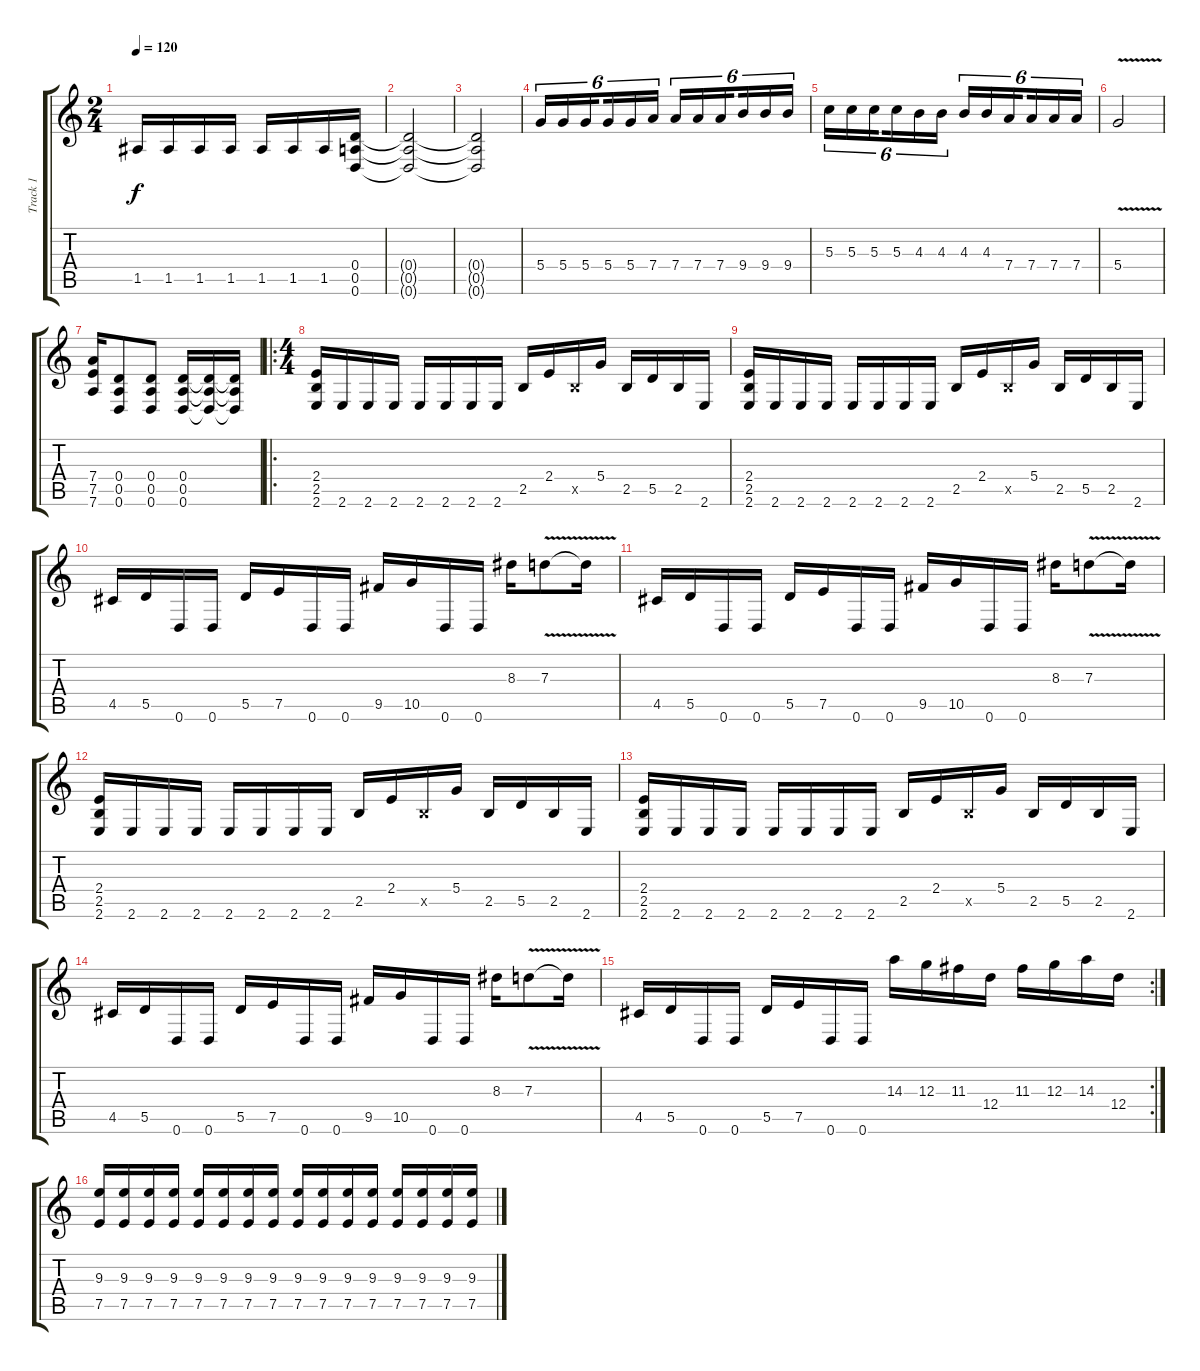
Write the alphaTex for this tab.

\track ("Track 1" "Track 1") {instrument distortionguitar}
\staff {score tabs}
\tuning (E4 B3 G3 D3 A2 D2) {hide}
\ts (2 4)
\tempo 120
\clef g2
\ks c
1.5.16{dy f} 1.5.16 1.5.16 1.5.16 1.5.16 1.5.16 1.5.16 (0.4 0.5 0.6).16 |
(0.4{t} 0.5{t} 0.6{t}).2 |
(0.4{t} 0.5{t} 0.6{t}).2 |
5.4.16{tu (6 4)} 5.4.16{tu (6 4)} 5.4.16{tu (6 4) beam splitsecondary} 5.4.16{tu (6 4)} 5.4.16{tu (6 4)} 7.4.16{tu (6 4)} 7.4.16{tu (6 4)} 7.4.16{tu (6 4)} 7.4.16{tu (6 4) beam splitsecondary} 9.4.16{tu (6 4)} 9.4.16{tu (6 4)} 9.4.16{tu (6 4)} |
5.3.16{tu (6 4)} 5.3.16{tu (6 4)} 5.3.16{tu (6 4) beam splitsecondary} 5.3.16{tu (6 4)} 4.3.16{tu (6 4)} 4.3.16{tu (6 4)} 4.3.16{tu (6 4)} 4.3.16{tu (6 4)} 7.4.16{tu (6 4) beam splitsecondary} 7.4.16{tu (6 4)} 7.4.16{tu (6 4)} 7.4.16{tu (6 4)} |
5.4{v}.2 |
(7.4 7.5 7.6).16 (0.4 0.5 0.6).8 (0.4 0.5 0.6).8 (0.4 0.5 0.6).16 (0.4{t} 0.5{t} 0.6{t}).16 (0.4{t} 0.5{t} 0.6{t}).16 |
\ro
\ts (4 4)
(2.4 2.5 2.6).16 2.6.16 2.6.16 2.6.16 2.6.16 2.6.16 2.6.16 2.6.16 2.5.16 2.4.16 2.5{x}.16 5.4.16 2.5.16 5.5.16 2.5.16 2.6.16 |
(2.4 2.5 2.6).16 2.6.16 2.6.16 2.6.16 2.6.16 2.6.16 2.6.16 2.6.16 2.5.16 2.4.16 2.5{x}.16 5.4.16 2.5.16 5.5.16 2.5.16 2.6.16 |
4.5.16 5.5.16 0.6.16 0.6.16 5.5.16 7.5.16 0.6.16 0.6.16 9.5.16 10.5.16 0.6.16 0.6.16 8.3.16 7.3{v}.8 7.3{t}.16 |
4.5.16 5.5.16 0.6.16 0.6.16 5.5.16 7.5.16 0.6.16 0.6.16 9.5.16 10.5.16 0.6.16 0.6.16 8.3.16 7.3{v}.8 7.3{t}.16 |
(2.4 2.5 2.6).16 2.6.16 2.6.16 2.6.16 2.6.16 2.6.16 2.6.16 2.6.16 2.5.16 2.4.16 2.5{x}.16 5.4.16 2.5.16 5.5.16 2.5.16 2.6.16 |
(2.4 2.5 2.6).16 2.6.16 2.6.16 2.6.16 2.6.16 2.6.16 2.6.16 2.6.16 2.5.16 2.4.16 2.5{x}.16 5.4.16 2.5.16 5.5.16 2.5.16 2.6.16 |
4.5.16 5.5.16 0.6.16 0.6.16 5.5.16 7.5.16 0.6.16 0.6.16 9.5.16 10.5.16 0.6.16 0.6.16 8.3.16 7.3{v}.8 7.3{t}.16 |
\rc 2
4.5.16 5.5.16 0.6.16 0.6.16 5.5.16 7.5.16 0.6.16 0.6.16 14.3.16 12.3.16 11.3.16 12.4.16 11.3.16 12.3.16 14.3.16 12.4.16 |
(9.3 7.5).16 (9.3 7.5).16 (9.3 7.5).16 (9.3 7.5).16 (9.3 7.5).16 (9.3 7.5).16 (9.3 7.5).16 (9.3 7.5).16 (9.3 7.5).16 (9.3 7.5).16 (9.3 7.5).16 (9.3 7.5).16 (9.3 7.5).16 (9.3 7.5).16 (9.3 7.5).16 (9.3 7.5).16
